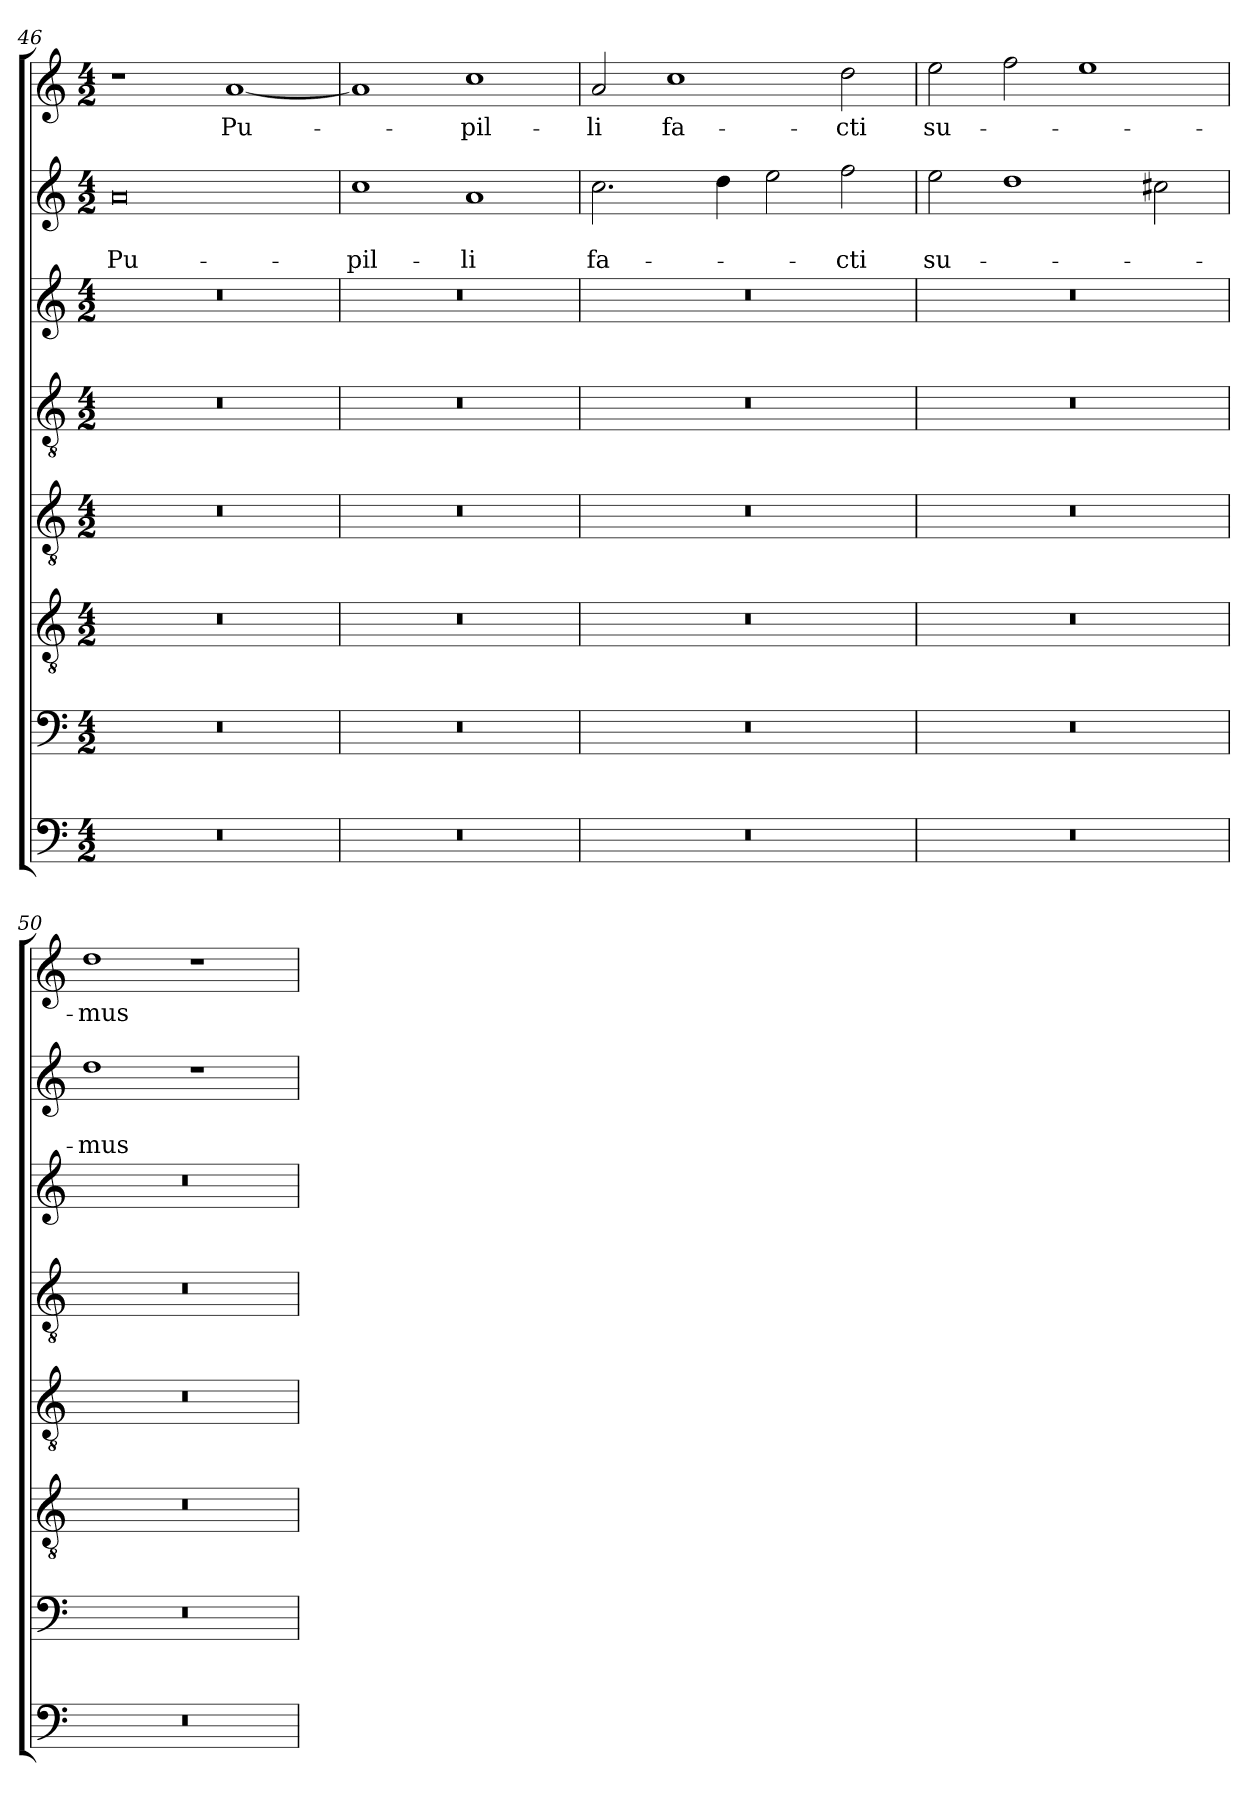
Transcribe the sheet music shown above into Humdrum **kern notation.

**kern	**kern	**kern	**kern	**kern	**kern	**kern	**text	**text	**kern	**text
*part8	*part7	*part6	*part5	*part4	*part3	*part2	*part2	*part2	*part1	*part1
*staff8	*staff7	*staff6	*staff5	*staff4	*staff3	*staff2	*staff2	*staff2	*staff1	*staff1
!!LO:PB:g=z
*clefF4	*clefF4	*clefGv2	*clefGv2	*clefGv2	*clefG2	*clefG2	*	*	*clefG2	*
*k[]	*k[]	*k[]	*k[]	*k[]	*k[]	*k[]	*	*	*k[]	*
*a:	*a:	*a:	*a:	*a:	*a:	*a:	*	*	*a:	*
*M4/2	*M4/2	*M4/2	*M4/2	*M4/2	*M4/2	*M4/2	*	*	*M4/2	*
=46	=46	=46	=46	=46	=46	=46	=46	=46	=46	=46
0r	0r	0r	0r	0r	0r	0a	.	Pu-	1r	.
.	.	.	.	.	.	.	.	.	[1a	Pu-
=47	=47	=47	=47	=47	=47	=47	=47	=47	=47	=47
0r	0r	0r	0r	0r	0r	1cc	.	-pil-	1a]	.
.	.	.	.	.	.	1a	.	-li	1cc	-pil-
=48	=48	=48	=48	=48	=48	=48	=48	=48	=48	=48
0r	0r	0r	0r	0r	0r	2.cc\	.	fa-	2a/	-li
.	.	.	.	.	.	.	.	.	1cc	fa-
.	.	.	.	.	.	4dd\	.	.	.	.
.	.	.	.	.	.	2ee\	.	.	.	.
.	.	.	.	.	.	2ff\	.	-cti	2dd\	-cti
=49	=49	=49	=49	=49	=49	=49	=49	=49	=49	=49
0r	0r	0r	0r	0r	0r	2ee\	.	su-	2ee\	su-
.	.	.	.	.	.	1dd	.	.	2ff\	.
.	.	.	.	.	.	.	.	.	1ee	.
.	.	.	.	.	.	2cc#X\	.	.	.	.
=50	=50	=50	=50	=50	=50	=50	=50	=50	=50	=50
0r	0r	0r	0r	0r	0r	1dd	.	-mus	1dd	-mus
.	.	.	.	.	.	1r	.	.	1r	.
=	=	=	=	=	=	=	=	=	=	=
*-	*-	*-	*-	*-	*-	*-	*-	*-	*-	*-
